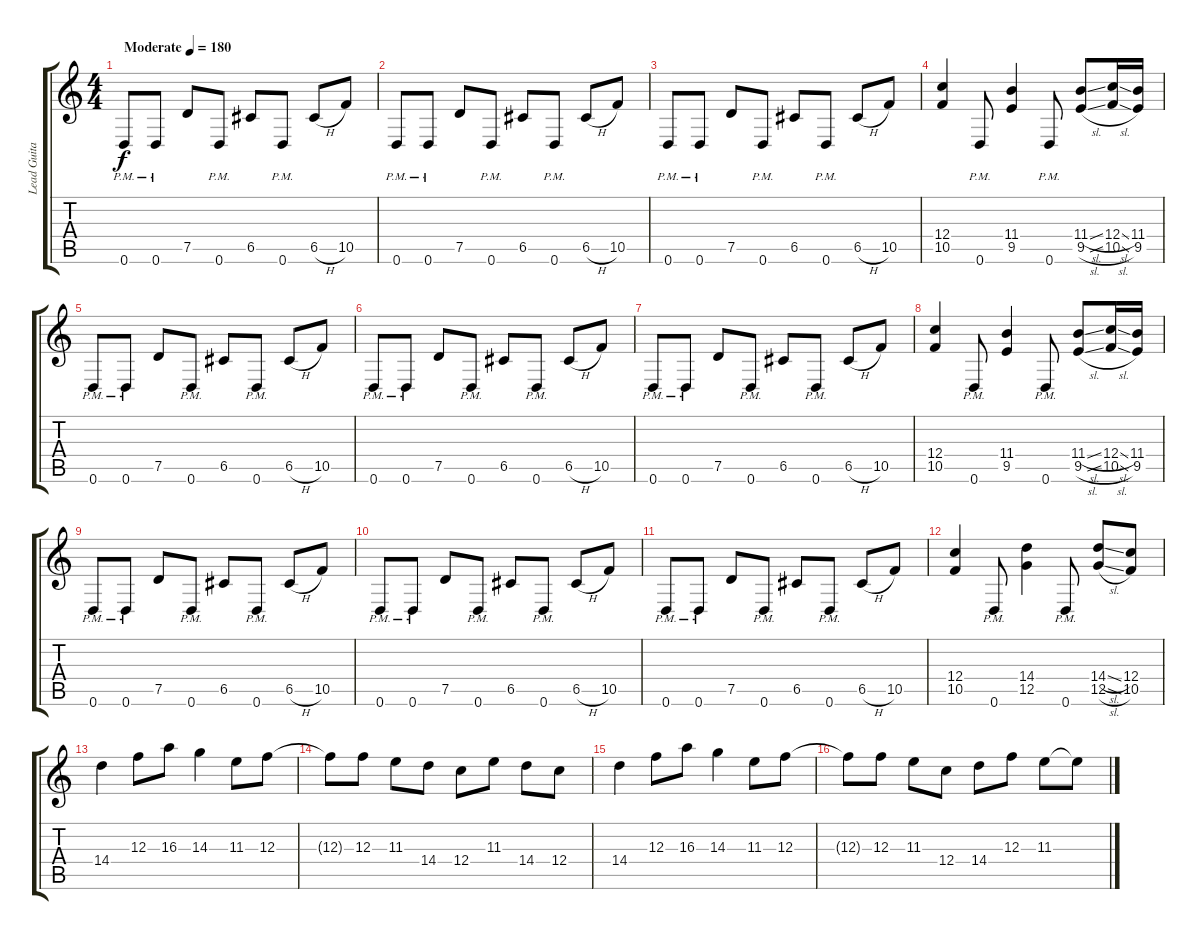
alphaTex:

\track ("Lead Guitar" "Lead Guita") {instrument distortionguitar}
\staff {score tabs}
\tuning (D4 A3 F3 C3 G2 D2) {hide}
\ts (4 4)
\tempo (180 "Moderate")
\clef g2
\ks c
0.6{pm}.8{dy f instrument distortionguitar} 0.6{pm}.8 7.5.8 0.6{pm}.8 6.5.8 0.6{pm}.8 6.5{h}.8 10.5.8 |
0.6{pm}.8 0.6{pm}.8 7.5.8 0.6{pm}.8 6.5.8 0.6{pm}.8 6.5{h}.8 10.5.8 |
0.6{pm}.8 0.6{pm}.8 7.5.8 0.6{pm}.8 6.5.8 0.6{pm}.8 6.5{h}.8 10.5.8 |
(12.4 10.5).4 0.6{pm}.8 (11.4 9.5).4 0.6{pm}.8 (11.4{sl} 9.5{sl}).8 (12.4{sl} 10.5{sl}).16 (11.4 9.5).16 |
0.6{pm}.8 0.6{pm}.8 7.5.8 0.6{pm}.8 6.5.8 0.6{pm}.8 6.5{h}.8 10.5.8 |
0.6{pm}.8 0.6{pm}.8 7.5.8 0.6{pm}.8 6.5.8 0.6{pm}.8 6.5{h}.8 10.5.8 |
0.6{pm}.8 0.6{pm}.8 7.5.8 0.6{pm}.8 6.5.8 0.6{pm}.8 6.5{h}.8 10.5.8 |
(12.4 10.5).4 0.6{pm}.8 (11.4 9.5).4 0.6{pm}.8 (11.4{sl} 9.5{sl}).8 (12.4{sl} 10.5{sl}).16 (11.4 9.5).16 |
0.6{pm}.8 0.6{pm}.8 7.5.8 0.6{pm}.8 6.5.8 0.6{pm}.8 6.5{h}.8 10.5.8 |
0.6{pm}.8 0.6{pm}.8 7.5.8 0.6{pm}.8 6.5.8 0.6{pm}.8 6.5{h}.8 10.5.8 |
0.6{pm}.8 0.6{pm}.8 7.5.8 0.6{pm}.8 6.5.8 0.6{pm}.8 6.5{h}.8 10.5.8 |
(12.4 10.5).4 0.6{pm}.8 (14.4 12.5).4 0.6{pm}.8 (14.4{sl} 12.5{sl}).8 (12.4 10.5).8 |
14.4.4 12.3.8 16.3.8 14.3.4 11.3.8 12.3.8 |
12.3{t}.8 12.3.8 11.3.8 14.4.8 12.4.8 11.3.8 14.4.8 12.4.8 |
14.4.4 12.3.8 16.3.8 14.3.4 11.3.8 12.3.8 |
12.3{t}.8 12.3.8 11.3.8 12.4.8 14.4.8 12.3.8 11.3.8 11.3{t}.8
